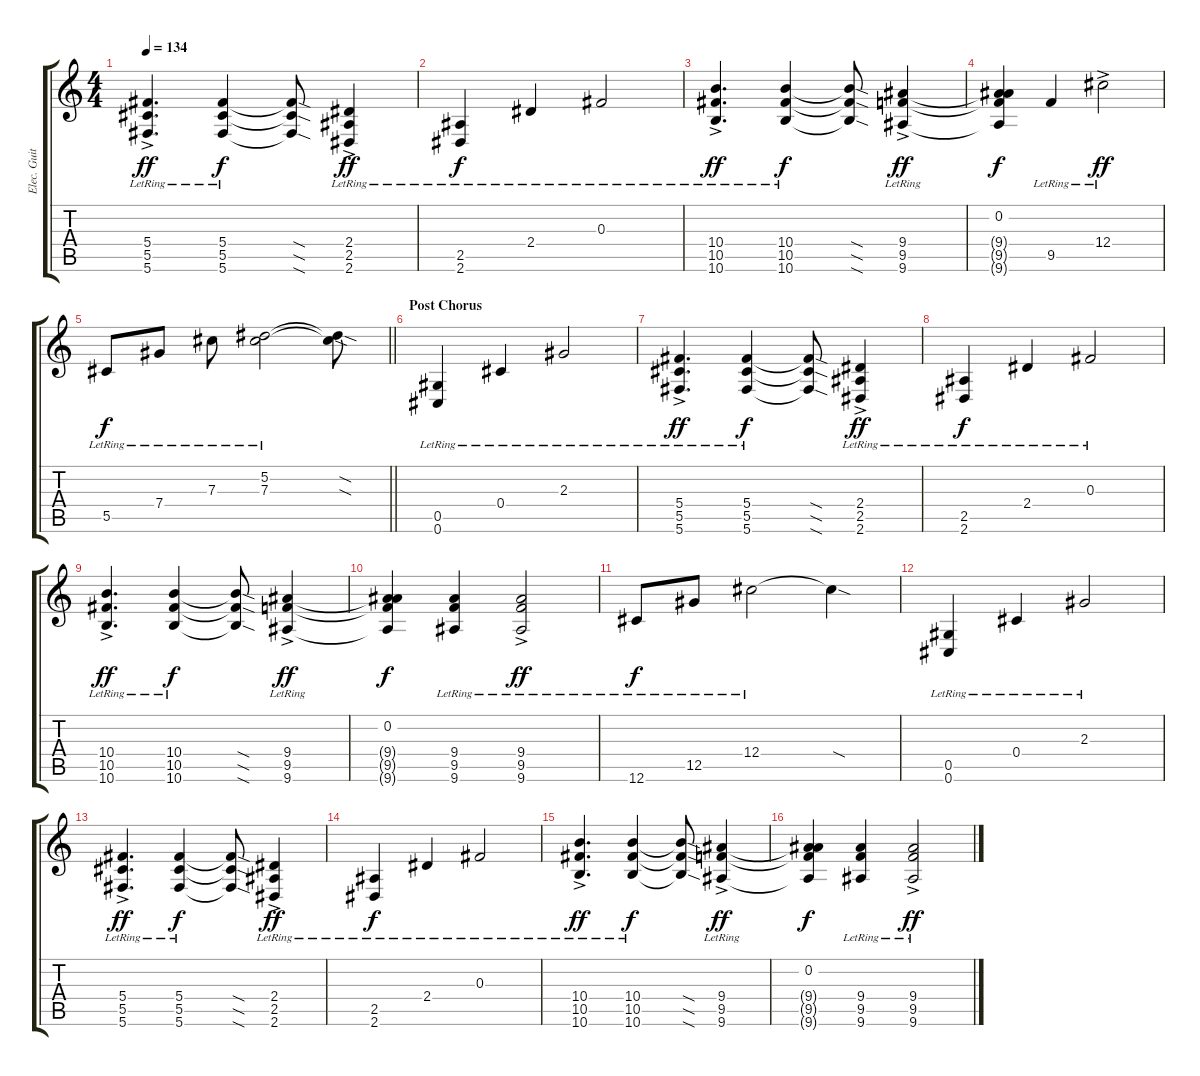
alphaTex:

\track ("Elec. Guitar - Rhythm (Mike Turner)" "Elec. Guit") {instrument overdrivenguitar}
\staff {score tabs}
\tuning (Eb4 Bb3 Gb3 Db3 Ab2 Db2) {hide}
\ts (4 4)
\tempo 134
\clef g2
\ks c
(5.4{ac lr} 5.5{ac lr} 5.6{ac lr}).4{d dy ff} (5.4{lr} 5.5{lr} 5.6{lr}).4{dy f} (5.4{sod t} 5.5{sod t} 5.6{sod t}).8 (2.4{ac lr} 2.5{ac lr} 2.6{ac lr}).4{dy ff} |
(2.5{lr} 2.6{lr}).4{dy f} 2.4{lr}.4 0.3{lr}.2 |
(10.4{ac lr} 10.5{ac lr} 10.6{ac lr}).4{d dy ff} (10.4{lr} 10.5{lr} 10.6{lr}).4{dy f} (10.4{sod t} 10.5{sod t} 10.6{sod t}).8 (9.4{ac lr} 9.5{ac lr} 9.6{ac lr}).4{dy ff} |
(0.2 9.4{t} 9.5{t} 9.6{t}).4{dy f} 9.5{lr}.4 12.4{ac lr}.2{dy ff} |
\barLineRight lightlight
5.5{lr}.8{dy f} 7.4{lr}.8 7.3{lr}.8 (5.2{lr} 7.3{lr}).2 (5.2{sod t} 7.3{sod t}).8 |
\section ("" "Post Chorus")
(0.5{lr} 0.6{lr}).4 0.4{lr}.4 2.3{lr}.2 |
(5.4{ac lr} 5.5{ac lr} 5.6{ac lr}).4{d dy ff} (5.4{lr} 5.5{lr} 5.6{lr}).4{dy f} (5.4{sod t} 5.5{sod t} 5.6{sod t}).8 (2.4{ac lr} 2.5{ac lr} 2.6{ac lr}).4{dy ff} |
(2.5{lr} 2.6{lr}).4{dy f} 2.4{lr}.4 0.3{lr}.2 |
(10.4{ac lr} 10.5{ac lr} 10.6{ac lr}).4{d dy ff} (10.4{lr} 10.5{lr} 10.6{lr}).4{dy f} (10.4{sod t} 10.5{sod t} 10.6{sod t}).8 (9.4{ac lr} 9.5{ac lr} 9.6{ac lr}).4{dy ff} |
(0.2 9.4{t} 9.5{t} 9.6{t}).4{dy f} (9.4{lr} 9.5{lr} 9.6{lr}).4 (9.4{ac lr} 9.5{ac lr} 9.6{ac lr}).2{dy ff} |
12.6{lr}.8{dy f} 12.5{lr}.8 12.4{lr}.2 12.4{sod t}.4 |
(0.5{lr} 0.6{lr}).4 0.4{lr}.4 2.3{lr}.2 |
(5.4{ac lr} 5.5{ac lr} 5.6{ac lr}).4{d dy ff} (5.4{lr} 5.5{lr} 5.6{lr}).4{dy f} (5.4{sod t} 5.5{sod t} 5.6{sod t}).8 (2.4{ac lr} 2.5{ac lr} 2.6{ac lr}).4{dy ff} |
(2.5{lr} 2.6{lr}).4{dy f} 2.4{lr}.4 0.3{lr}.2 |
(10.4{ac lr} 10.5{ac lr} 10.6{ac lr}).4{d dy ff} (10.4{lr} 10.5{lr} 10.6{lr}).4{dy f} (10.4{sod t} 10.5{sod t} 10.6{sod t}).8 (9.4{ac lr} 9.5{ac lr} 9.6{ac lr}).4{dy ff} |
(0.2 9.4{t} 9.5{t} 9.6{t}).4{dy f} (9.4{lr} 9.5{lr} 9.6{lr}).4 (9.4{ac lr} 9.5{ac lr} 9.6{ac lr}).2{dy ff}
